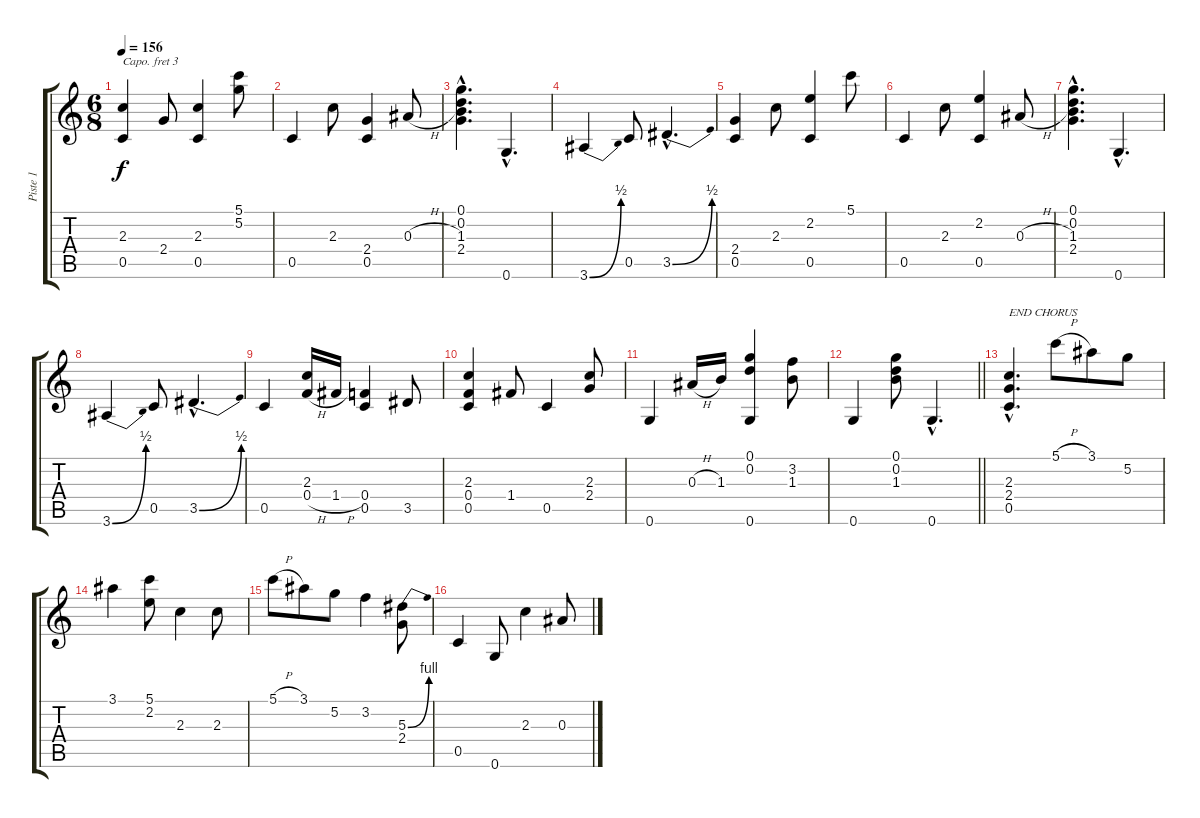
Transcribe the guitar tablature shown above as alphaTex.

\track ("Piste 1" "Piste 1") {instrument acousticguitarsteel}
\staff {score tabs}
\capo 3
\tuning (E4 B3 G3 D3 A2 E2) {hide}
\ts (6 8)
\tempo 156
\clef g2
\ks c
(2.3 0.5).4{dy f} 2.4.8 (2.3 0.5).4 (5.1 5.2).8 |
0.5.4 2.3.8 (2.4 0.5).4 0.3{h}.8 |
(0.1{hac} 0.2{hac} 1.3{hac} 2.4{hac}).4{d} 0.6{hac}.4{d} |
3.6{be (bend 0 0 60 2)}.4 0.5.8 3.5{be (bend 0 0 60 2) hac}.4{d} |
(2.4 0.5).4 2.3.8 (2.2 0.5).4 5.1.8 |
0.5.4 2.3.8 (2.2 0.5).4 0.3{h}.8 |
(0.1{hac} 0.2{hac} 1.3{hac} 2.4{hac}).4{d} 0.6{hac}.4{d} |
3.6{be (bend 0 0 60 2)}.4 0.5.8 3.5{be (bend 0 0 60 2) hac}.4{d} |
0.5.4 (2.3 0.4{h}).16 1.4{h}.16 (0.4 0.5).4 3.5.8 |
(2.3 0.4 0.5).4 1.4.8 0.5.4 (2.3 2.4).8 |
0.6.4 0.3{h}.16 1.3.16 (0.1 0.2 0.6).4 (3.2 1.3).8 |
\barLineRight lightlight
0.6.4 (0.1 0.2 1.3).8 0.6{hac}.4{d} |
(2.3{hac} 2.4{hac} 0.5{hac}).4{d txt "END CHORUS"} 5.1{h}.8 3.1.8 5.2.8 |
3.1.4 (5.1 2.2).8 2.3.4 2.3.8 |
5.1{h}.8 3.1.8 5.2.8 3.2.4 (5.3{be (bend 0 0 60 4)} 2.4).8 |
0.5.4 0.6.8 2.3.4 0.3.8
